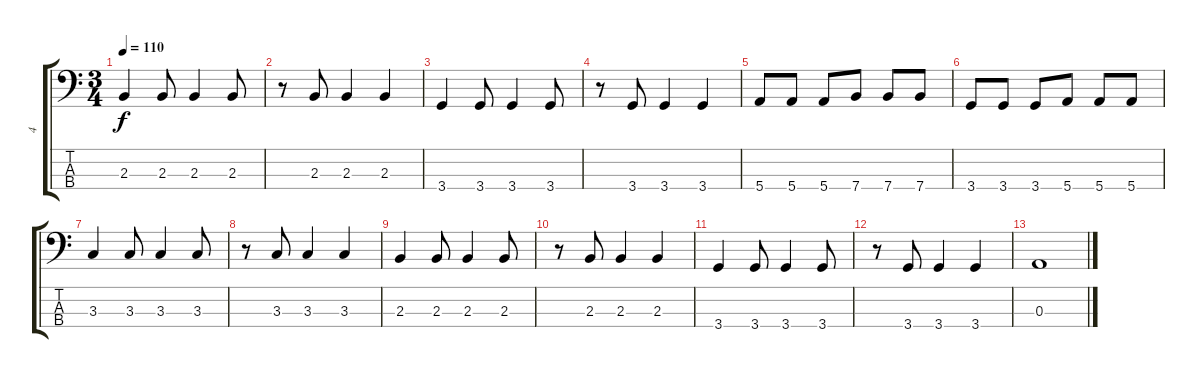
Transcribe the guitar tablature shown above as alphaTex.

\track ("4" "4") {instrument electricbassfinger}
\staff {score tabs}
\tuning (G2 D2 A1 E1) {hide}
\ts (3 4)
\tempo 110
\clef f4
\ks c
2.3.4{dy f} 2.3.8 2.3.4 2.3.8 |
r.8 2.3.8 2.3.4 2.3.4 |
3.4.4 3.4.8 3.4.4 3.4.8 |
r.8 3.4.8 3.4.4 3.4.4 |
5.4.8 5.4.8 5.4.8 7.4.8 7.4.8 7.4.8 |
3.4.8 3.4.8 3.4.8 5.4.8 5.4.8 5.4.8 |
3.3.4 3.3.8 3.3.4 3.3.8 |
r.8 3.3.8 3.3.4 3.3.4 |
2.3.4 2.3.8 2.3.4 2.3.8 |
r.8 2.3.8 2.3.4 2.3.4 |
3.4.4 3.4.8 3.4.4 3.4.8 |
r.8 3.4.8 3.4.4 3.4.4 |
0.3.1
